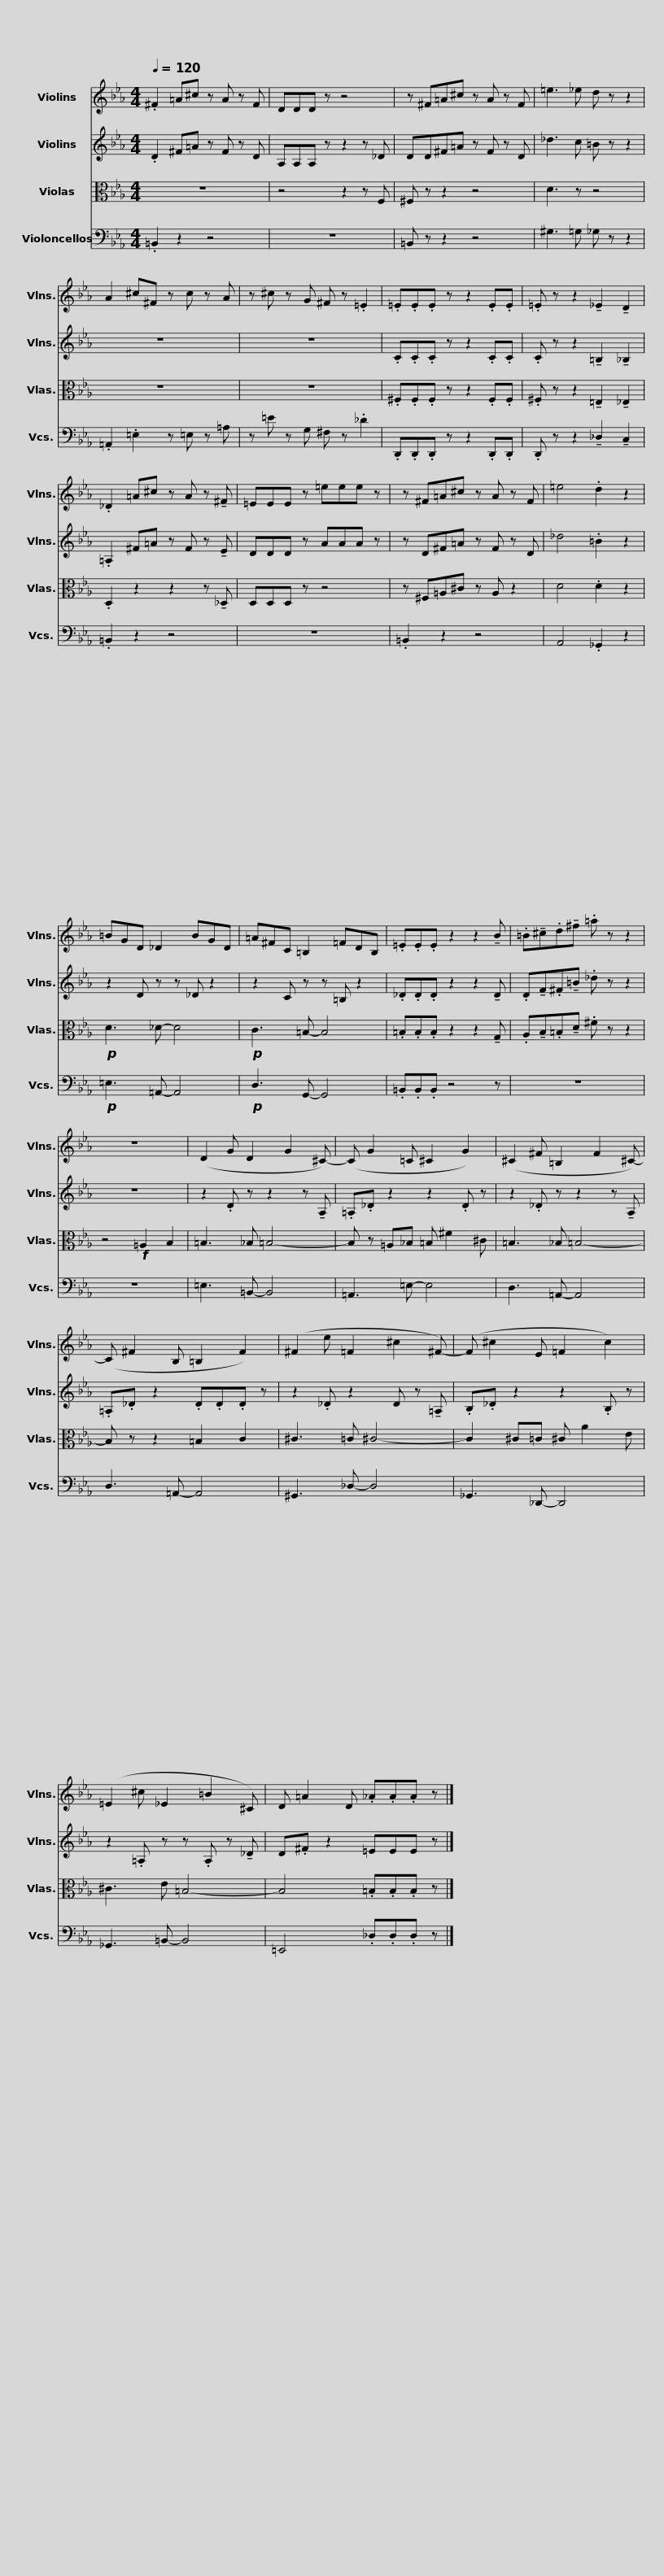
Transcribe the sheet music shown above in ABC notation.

X:1
%%score 1 2 3 4
L:1/8
Q:1/4=120
M:4/4
I:linebreak $
K:Eb
V:1 treble
V:2 treble
V:3 alto
V:4 bass
V:1
 .^F2 =A^c z A z F | DDD z z4 | z ^F=A^c z A z F | =e3 _e d z z2 |$ A2 ^c^F z c z A | %5
 z ^c z G ^F z .=E2 | .=E.E.E z z2 .E.E | .=E z z2 !tenuto!_E2 !tenuto!D2 |$ ._D2 =A^c z A z !tenuto!^F | =EEE z =eee z | %10
 z ^F=A^c z A z F | =e4 .d2 z2 |$ =BGD _D2 BGD | =A^FC =B,2 =FDB, | .=E.E.E z2 z2 !tenuto!B | %15
 .=B!tenuto!^c.d!tenuto!^f .=a z z2 | z8 |$ (D2 G D2 G2 ^C-) | (C G2 =C ^C2 G2) | (^C2 ^F =B,2 F2 ^C-) |$ %20
 (C ^F2 B, =B,2 F2) | (^F2 e =F2 ^c2 ^F-) | (F ^c2 E =F2 c2) | (=E2 ^c _E2 =B2 ^C) |$ D =A2 D ._A.A.A z |] %25
V:2
 .D2 ^F=A z F z D | A,A,A, z z2 z _D | DD^F=A z F z D | _d3 c =B z z2 |$ z8 | %5
 z8 | .C.C.C z z2 .C.C | .C z z2 !tenuto!=B,2 !tenuto!_B,2 |$ .=A,2 ^F=A z F z !tenuto!E | DDD z AAA z | %10
 z D^F=A z F z D | _d4 .=B2 z2 |$ z2 D z z _D z2 | z2 C z z =B, z2 | ._D.D.D z2 z2 !tenuto!D | %15
 .D!tenuto!F.^F!tenuto!=B ._d z z2 | z8 |$ z2 .D z z2 z !tenuto!A, | .=A,._D z2 z2 .D z | z2 ._D z z2 z !tenuto!A, |$ %20
 .=A,._D z2 .D.D.D z | z2 ._D z2 D z !tenuto!=A, | .B,._D z2 z2 .B, z | z2 .=A, z z .A, z !tenuto!_D |$ D.^F z2 =EEE z |] %25
V:3
 z8 | z4 z2 z F, | ^F, z z2 z4 | D3 z z4 |$ z8 | %5
 z8 | .^F,.F,.F, z z2 .F,.F, | .^F, z z2 !tenuto!=E,2 !tenuto!_E,2 |$ .D,2 z2 z2 z !tenuto!_D, | D,D,D, z z4 | %10
 z ^F,=A,^C z A, z2 | D4 .D2 z2 |$!p! D3 _D- D4 |!p! C3 =B,- B,4 | .=B,.B,.B, z2 z2 !tenuto!G, | %15
 .A,!tenuto!B,.=B,!tenuto!D .^F z z2 | z4!f! =A,2 B,2 |$ =B,3 _B, =B,4- | B, z =A,_B, =B, ^F2 ^C | =B,3 _B, =B,4- |$ %20
 B, z z2 =B,2 C2 | ^C3 =C ^C4- | C2 ^C=C ^C A2 E | ^C3 E =B,4- |$ B,4 .=B,.B,.B, z |] %25
V:4
 .=B,,2 z2 z4 | z8 | =B,, z z2 z4 | ^G,3 =G, _G, z z2 |$ .=A,,2 .=E,2 z =E, z =A, | %5
 z =E z G, ^F, z ._D2 | .D,,.D,,.D,, z z2 .D,,.D,, | .D,, z z2 !tenuto!_D,2 !tenuto!C,2 |$ .=B,,2 z2 z4 | z8 | %10
 .=B,,2 z2 z4 | A,,4 ._G,,2 z2 |$!p! =E,3 =A,,- A,,4 |!p! D,3 G,,- G,,4 | .=B,,.B,,.B,, z4 z | %15
 z8 | z8 |$ =E,3 =B,,- B,,4 | =A,,3 =E,- E,4 | D,3 =A,,- A,,4 |$ %20
 D,3 =A,,- A,,4 | ^G,,3 _D,- D,4 | _G,,3 _D,,- D,,4 | _G,,3 =B,,- B,,4 |$ =E,,4 ._D,.D,.D, z |] %25
